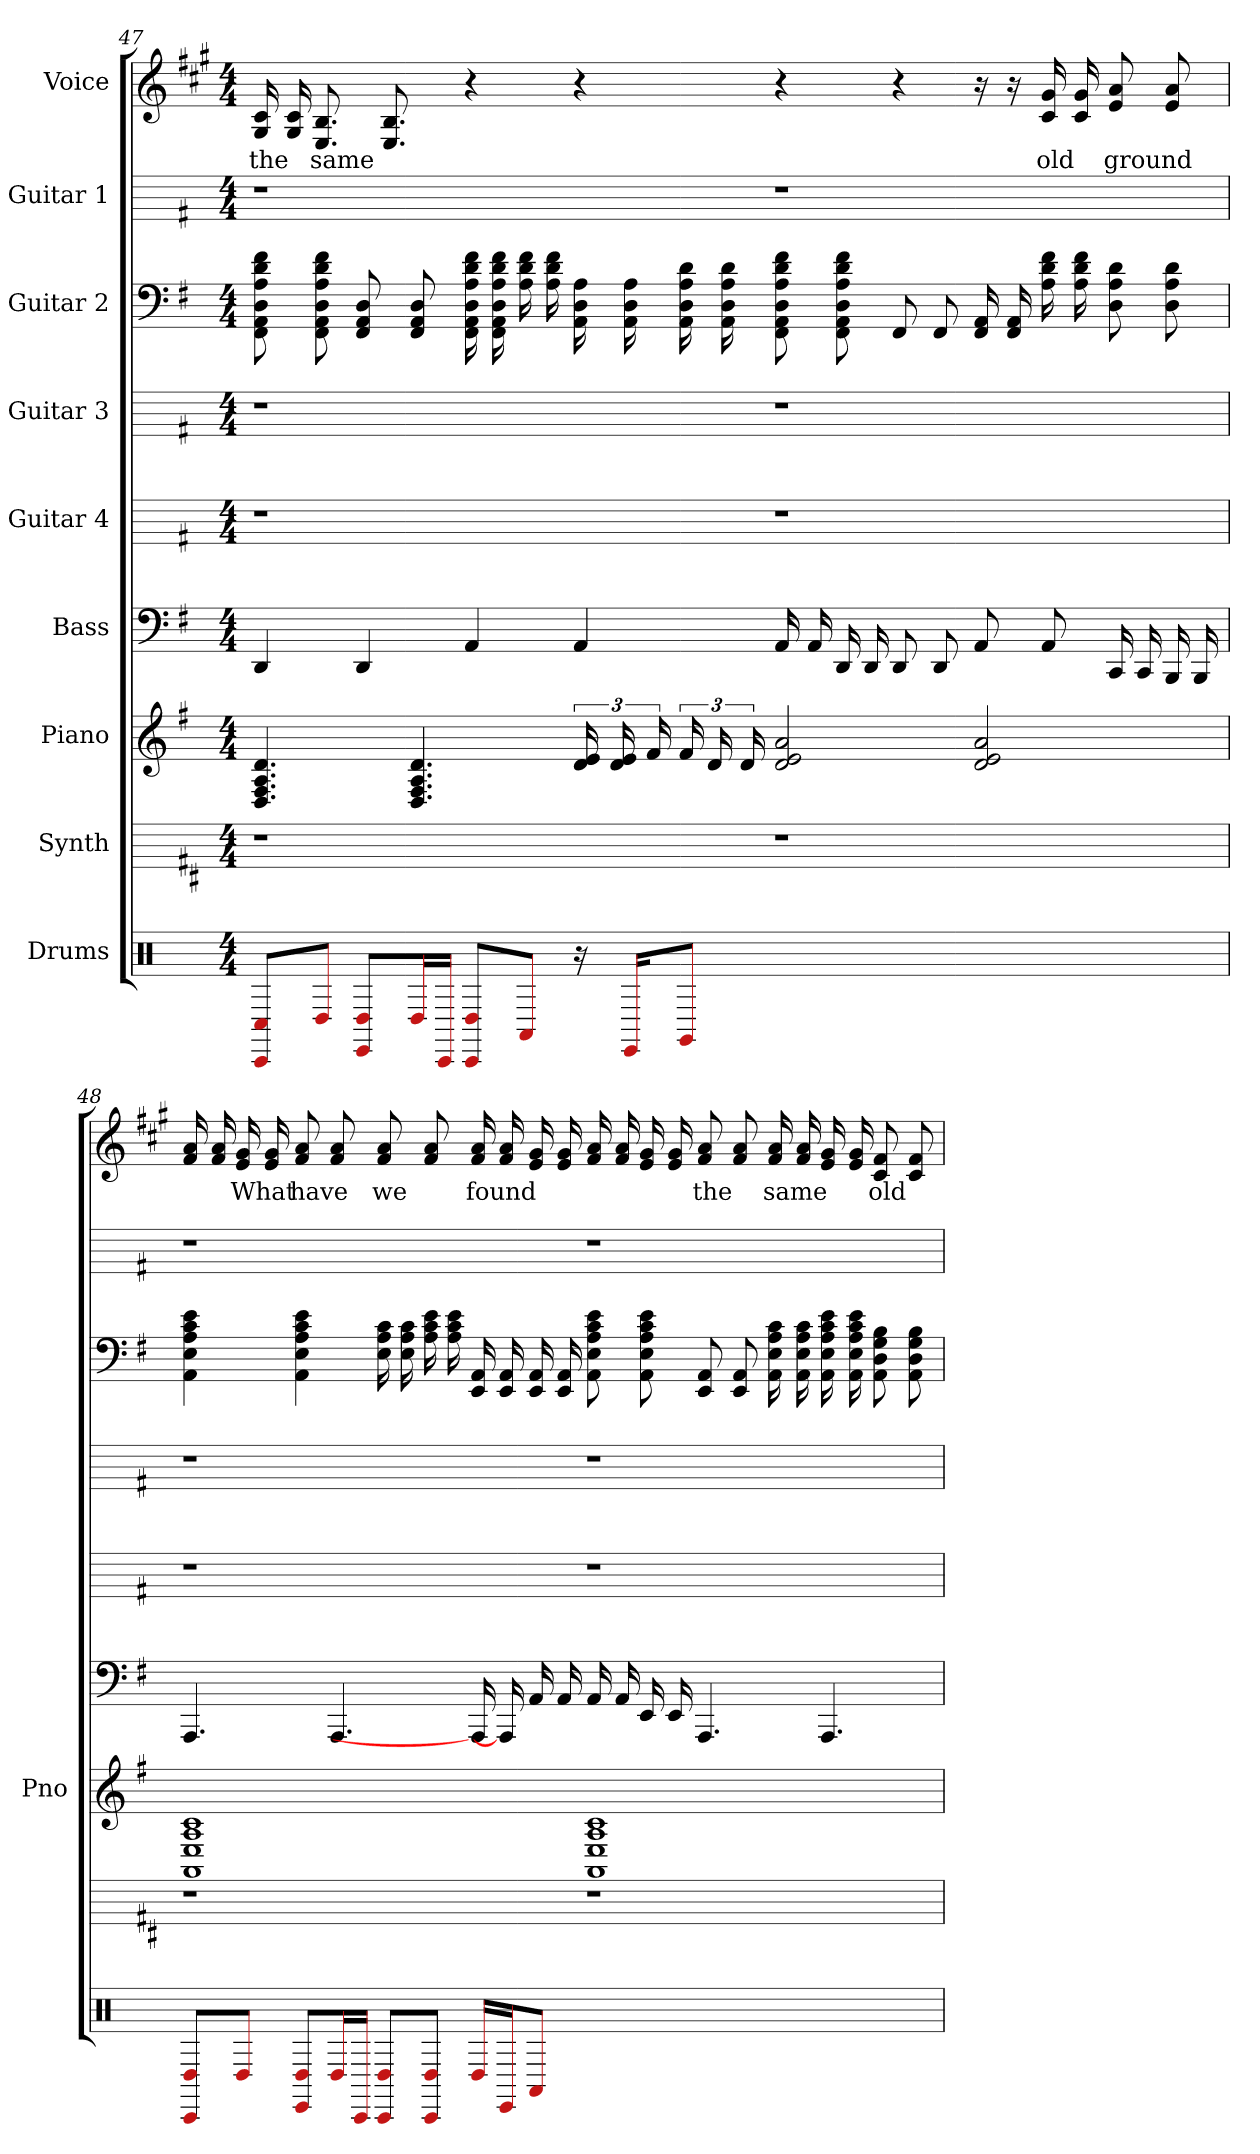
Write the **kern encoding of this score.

**kern	**kern	**kern	**kern	**kern	**kern	**kern	**kern	**kern	**text
*part9	*part8	*part7	*part6	*part5	*part4	*part3	*part2	*part1	*part1
*staff9	*staff8	*staff7	*staff6	*staff5	*staff4	*staff3	*staff2	*staff1	*staff1
*I"Drums	*I"Synth	*I"Piano	*I"Bass	*I"Guitar 4	*I"Guitar 3	*I"Guitar 2	*I"Guitar 1	*I"Voice	*
*	*	*I'Pno	*	*	*	*	*	*	*
*clefX	*	*	*	*	*	*	*	*	*
*	*ITrd4c7	*	*	*	*	*	*	*ITrd1c2	*
*k[]	*k[f#]	*k[f#]	*k[f#]	*k[f#]	*k[f#]	*k[f#]	*k[f#]	*k[f#]	*
*M4/4	*M4/4	*M4/4	*M4/4	*M4/4	*M4/4	*M4/4	*M4/4	*M4/4	*
=47	=47	=47	=47	=47	=47	=47	=47	=47	=47
8C#/ 8CC/L	1r	4.d 4.A 4.F# 4.D	4DD	1r	1r	8f# 8d 8A 8D 8AA 8FF#	1r	16B 16F#	the
.	.	.	.	.	.	.	.	16B 16F#	.
8D#/J	.	.	.	.	.	8f# 8d 8A 8D 8AA 8FF#	.	8.A 8.D	same
8D#/ 8EE/L	.	.	4DD	.	.	8D 8AA 8FF#	.	.	.
.	.	.	.	.	.	.	.	8.A 8.D	.
16D#/L	.	4.d 4.A 4.F# 4.D	.	.	.	8D 8AA 8FF#	.	.	.
16CC/JJ	.	.	.	.	.	.	.	.	.
8D#/ 8CC/L	.	.	4AA	.	.	16f# 16d 16A 16D 16AA 16FF#	.	4r	.
.	.	.	.	.	.	16f# 16d 16A 16D 16AA 16FF#	.	.	.
8AA/J	.	.	.	.	.	16f# 16d 16A	.	.	.
.	.	.	.	.	.	16f# 16d 16A	.	.	.
16r	.	24e 24d	4AA	.	.	16A 16D 16AA	.	4r	.
.	.	24e 24d	.	.	.	.	.	.	.
16EE/KL	.	.	.	.	.	16A 16D 16AA	.	.	.
.	.	24f#	.	.	.	.	.	.	.
8GG/J	.	24f#	.	.	.	16d 16A 16D 16AA	.	.	.
.	.	24d	.	.	.	.	.	.	.
.	.	.	.	.	.	16d 16A 16D 16AA	.	.	.
.	.	24d	.	.	.	.	.	.	.
1ryy	1r	2a 2e 2d	16AA	1r	1r	8f# 8d 8A 8D 8AA 8FF#	1r	4r	.
.	.	.	16AA	.	.	.	.	.	.
.	.	.	16DD	.	.	8f# 8d 8A 8D 8AA 8FF#	.	.	.
.	.	.	16DD	.	.	.	.	.	.
.	.	.	8DD	.	.	8FF#	.	4r	.
.	.	.	8DD	.	.	8FF#	.	.	.
.	.	2a 2e 2d	8AA	.	.	16AA 16FF#	.	16r	.
.	.	.	.	.	.	16AA 16FF#	.	16r	.
.	.	.	8AA	.	.	16f# 16d 16A	.	16f# 16B	old
.	.	.	.	.	.	16f# 16d 16A	.	16f# 16B	.
.	.	.	16CC	.	.	8d 8A 8D	.	8g 8d	ground
.	.	.	16CC	.	.	.	.	.	.
.	.	.	16BBB	.	.	8d 8A 8D	.	8g 8d	.
.	.	.	16BBB	.	.	.	.	.	.
=48	=48	=48	=48	=48	=48	=48	=48	=48	=48
8D#/ 8CC/L	1r	1c 1A 1E 1AA	4.AAA	1r	1r	4e 4c 4A 4E 4AA	1r	16g 16e	.
.	.	.	.	.	.	.	.	16g 16e	.
8D#/J	.	.	.	.	.	.	.	16f# 16d	What
.	.	.	.	.	.	.	.	16f# 16d	.
8D#/ 8EE/L	.	.	.	.	.	4e 4c 4A 4E 4AA	.	8g 8e	have
16D#/L	.	.	4.AAA	.	.	.	.	8g 8e	.
16CC/JJ	.	.	.	.	.	.	.	.	.
8D#/ 8CC/L	.	.	.	.	.	16c 16A 16E	.	8g 8e	we
.	.	.	.	.	.	16c 16A 16E	.	.	.
8D#/ 8CC/J	.	.	.	.	.	16e 16c 16A	.	8g 8e	.
.	.	.	.	.	.	16e 16c 16A	.	.	.
16D#/LL	.	.	16AAA]	.	.	16AA 16EE	.	16g 16e	found
16EE/J	.	.	16AAA]	.	.	16AA 16EE	.	16g 16e	.
8AA/J	.	.	16AA	.	.	16AA 16EE	.	16f# 16d	.
.	.	.	16AA	.	.	16AA 16EE	.	16f# 16d	.
1ryy	1r	1c 1A 1E 1AA	16AA	1r	1r	8e 8c 8A 8E 8AA	1r	16g 16e	.
.	.	.	16AA	.	.	.	.	16g 16e	.
.	.	.	16EE	.	.	8e 8c 8A 8E 8AA	.	16f# 16d	.
.	.	.	16EE	.	.	.	.	16f# 16d	.
.	.	.	4.AAA	.	.	8AA 8EE	.	8g 8e	the
.	.	.	.	.	.	8AA 8EE	.	8g 8e	.
.	.	.	.	.	.	16c 16A 16E 16AA	.	16g 16e	same
.	.	.	.	.	.	16c 16A 16E 16AA	.	16g 16e	.
.	.	.	4.AAA	.	.	16e 16c 16A 16E 16AA	.	16f# 16d	.
.	.	.	.	.	.	16e 16c 16A 16E 16AA	.	16f# 16d	.
.	.	.	.	.	.	8B 8G 8D 8AA	.	8e 8B	old
.	.	.	.	.	.	8B 8G 8D 8AA	.	8e 8B	.
=	=	=	=	=	=	=	=	=	=
*-	*-	*-	*-	*-	*-	*-	*-	*-	*-
